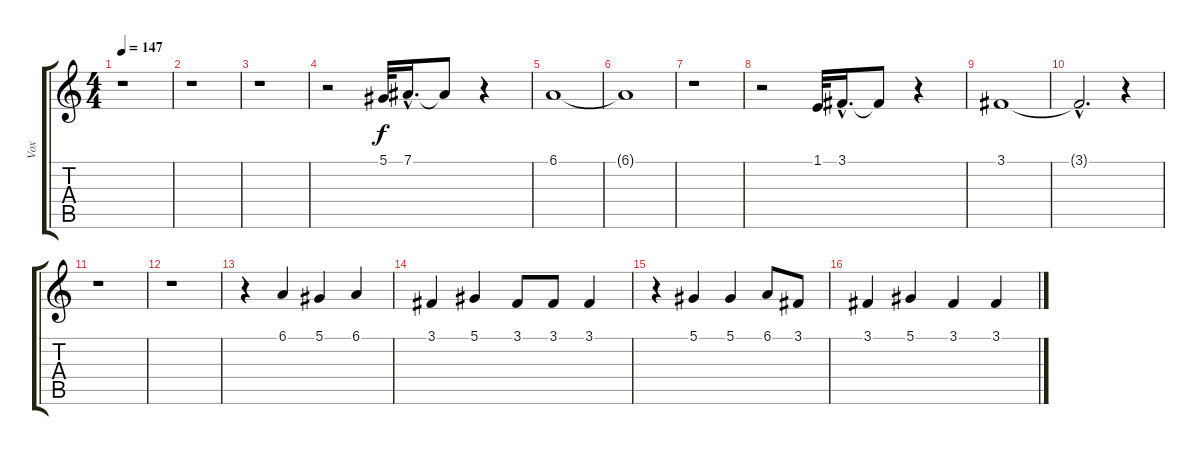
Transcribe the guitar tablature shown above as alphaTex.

\track ("Vox" "Vox") {instrument synthvoice}
\staff {score tabs}
\tuning (Eb4 Bb3 Gb3 Db3 Ab2 Eb2) {hide}
\ts (4 4)
\tempo 147
\clef g2
\ks c
r.1{dy f} |
r.1 |
r.1 |
r.2 5.1.32 7.1{hac}.16{d} 7.1{t}.8 r.4 |
6.1.1 |
6.1{t}.1 |
r.1 |
r.2 1.1.32 3.1{hac}.16{d} 3.1{t}.8 r.4 |
3.1.1 |
3.1{hac t}.2{d} r.4 |
r.1 |
r.1 |
r.4 6.1.4 5.1.4 6.1.4 |
3.1.4 5.1.4 3.1.8 3.1.8 3.1.4 |
r.4 5.1.4 5.1.4 6.1.8 3.1.8 |
3.1.4 5.1.4 3.1.4 3.1.4
